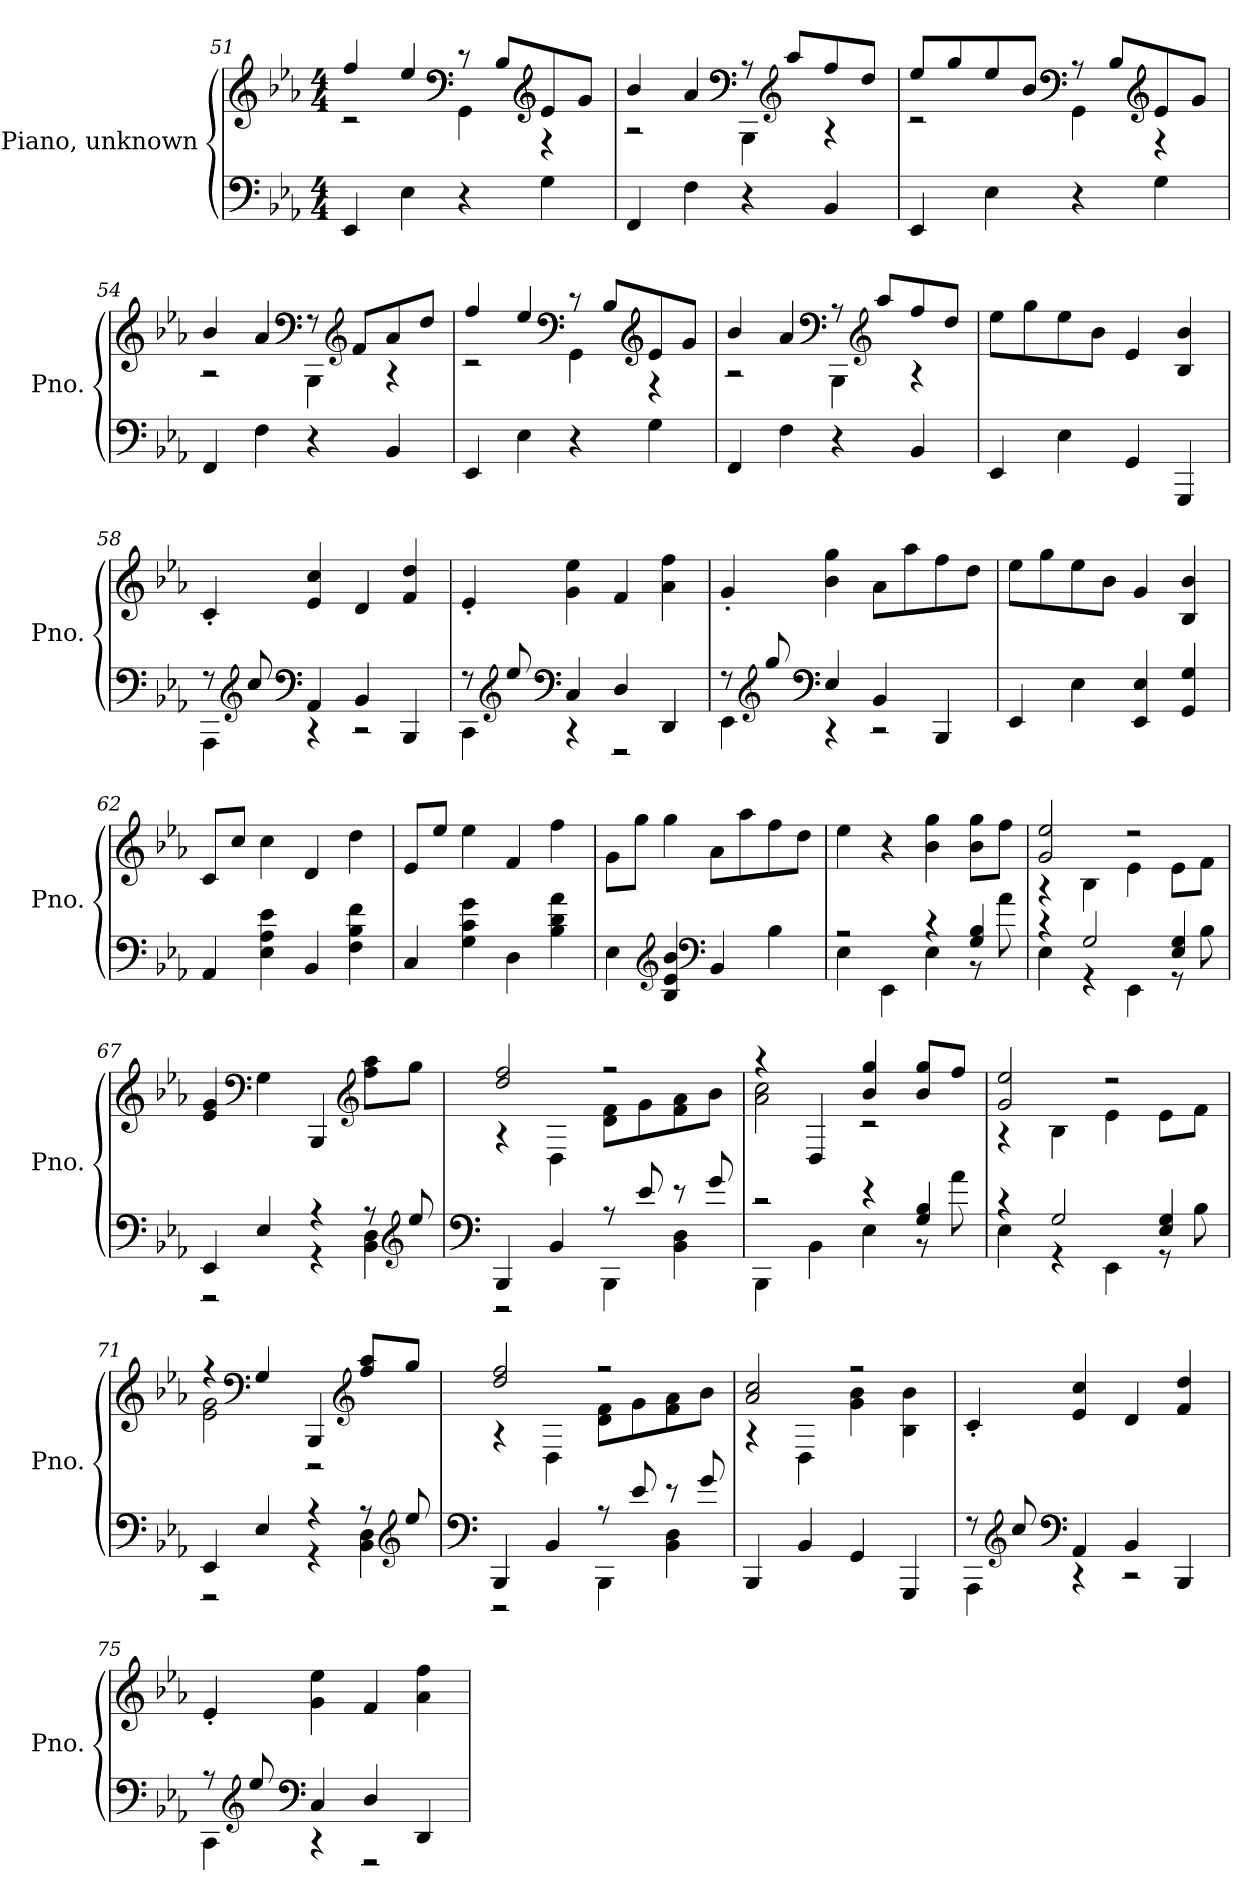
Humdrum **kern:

**kern	**kern
*part1	*part1
*staff2	*staff1
*I"Piano, unknown	*
*I'Pno.	*
*clefF4	*clefG2
*k[b-e-a-]	*k[b-e-a-]
*M4/4	*M4/4
=51	=51
*	*^
4EE-/	4ff/	2r
4E-\	4ee-/	.
*	*clefF4	*
4r	8r	4GG\
.	8B-/L	.
*	*clefG2	*
4G\	8e-/	4r
.	8g/J	.
=52	=52	=52
4FF/	4b-/	2r
4F\	4a-/	.
*	*clefF4	*
4r	8r	4BBB-\
*	*clefG2	*
.	8aa-/L	.
4BB-/	8ff/	4r
.	8dd/J	.
!!LO:PB:g=z	!!
=53	=53	=53
4EE-/	8ee-/L	2r
.	8gg/	.
4E-\	8ee-/	.
.	8b-/J	.
*	*clefF4	*
4r	8r	4GG\
.	8B-/L	.
*	*clefG2	*
4G\	8e-/	4r
.	8g/J	.
=54	=54	=54
4FF/	4b-/	2r
4F\	4a-/	.
*	*clefF4	*
4r	8r	4BBB-\
*	*clefG2	*
.	8f/L	.
4BB-/	8a-/	4r
.	8dd/J	.
=55	=55	=55
4EE-/	4ff/	2r
4E-\	4ee-/	.
*	*clefF4	*
4r	8r	4GG\
.	8B-/L	.
*	*clefG2	*
4G\	8e-/	4r
.	8g/J	.
=56	=56	=56
4FF/	4b-/	2r
4F\	4a-/	.
*	*clefF4	*
4r	8r	4BBB-\
*	*clefG2	*
.	8aa-/L	.
4BB-/	8ff/	4r
.	8dd/J	.
*	*v	*v
!!LO:LB:g=z
=57	=57
4EE-/	8ee-\L
.	8gg\
4E-\	8ee-\
.	8b-\J
4GG/	4e-/
4GGG/	4B-/ 4b-/
=58	=58
*^	*
8r	4AAA-\	4c'/
*clefG2	*	*
8cc/	.	.
*clefF4	*	*
4AA-/	4r	4e-/ 4cc/
4BB-/	2r	4d/
4BBB-/	.	4f/ 4dd/
=59	=59	=59
8r	4CC\	4e-'/
*clefG2	*	*
8ee-/	.	.
*clefF4	*	*
4C/	4r	4g\ 4ee-\
4D/	2r	4f/
4DD/	.	4a-\ 4ff\
=60	=60	=60
8r	4EE-\	4g'/
*clefG2	*	*
8gg/	.	.
*clefF4	*	*
4E-/	4r	4b-\ 4gg\
4BB-/	2r	8a-\L
.	.	8aa-\
4BBB-/	.	8ff\
.	.	8dd\J
*v	*v	*
!!LO:LB:g=z
=61	=61
4EE-/	8ee-\L
.	8gg\
4E-\	8ee-\
.	8b-\J
4EE-/ 4E-/	4g/
4GG/ 4G/	4B-/ 4b-/
=62	=62
4AA-/	8c/L
.	8cc/J
4E-\ 4A-\ 4e-\	4cc\
4BB-/	4d/
4F\ 4B-\ 4f\	4dd\
=63	=63
4C/	8e-/L
.	8ee-/J
4G\ 4c\ 4g\	4ee-\
4D\	4f/
4B-\ 4d\ 4a-\	4ff\
=64	=64
4E-\	8g\L
.	8gg\J
*clefG2	*
4B-/ 4e-/ 4b-/	4gg\
*clefF4	*
4BB-/	8a-\L
.	8aa-\
4B-\	8ff\
.	8dd\J
=65	=65
*^	*
2r	4E-\	4ee-\
.	4EE-\	4r
4r	4E-\	4b-\ 4gg\
4G/ 4B-/	8r	8b-\ 8gg\L
.	8a-\	8ff\J
=66	=66	=66
*	*	*^
4r	4E-\	2g/ 2ee-/	4r
2G/	4r	.	4B-\
.	4EE-\	2r	4e-\
4E-/ 4G/	8r	.	8e-\L
.	8B-\	.	8f\J
*	*	*v	*v
!!LO:LB:g=z
=67	=67	=67
4EE-/	2r	4e-/ 4g/
*	*	*clefF4
4E-/	.	4G\
4r	4r	4BBB-/
*	*	*clefG2
8r	4BB-\ 4D\	8ff\ 8aa-\L
*clefG2	*	*
8ee-/	.	8gg\J
=68	=68	=68
*clefF4	*	*
*	*	*^
4BBB-/	2r	2dd/ 2ff/	4r
4BB-/	.	.	4D\
8r	4BBB-\	2r	8d\ 8f\L
8e-/	.	.	8g\
8r	4BB-\ 4D\	.	8f\ 8a-\
8g/	.	.	8b-\J
=69	=69	=69	=69
2r	4BBB-\	4r	2a-\ 2cc\
.	4BB-\	4D/	.
4r	4E-\	4b-/ 4gg/	2r
4G/ 4B-/	8r	8b-/ 8gg/L	.
.	8a-\	8ff/J	.
=70	=70	=70	=70
4r	4E-\	2g/ 2ee-/	4r
2G/	4r	.	4B-\
.	4EE-\	2r	4e-\
4E-/ 4G/	8r	.	8e-\L
.	8B-\	.	8f\J
!!LO:LB:g=z	!!
=71	=71	=71	=71
4EE-/	2r	4r	2e-\ 2g\
*	*	*clefF4	*
4E-/	.	4G/	.
4r	4r	4BBB-/	2r
*	*	*clefG2	*
8r	4BB-\ 4D\	8ff/ 8aa-/L	.
*clefG2	*	*	*
8ee-/	.	8gg/J	.
=72	=72	=72	=72
*clefF4	*	*	*
4BBB-/	2r	2dd/ 2ff/	4r
4BB-/	.	.	4D\
8r	4BBB-\	2r	8d\ 8f\L
8e-/	.	.	8g\
8r	4BB-\ 4D\	.	8f\ 8a-\
8g/	.	.	8b-\J
*v	*v	*	*
=73	=73	=73
4BBB-/	2a-/ 2cc/	4r
4BB-/	.	4D\
4GG/	2r	4g\ 4b-\
4GGG/	.	4B-\ 4b-\
*	*v	*v
=74	=74
*^	*
8r	4AAA-\	4c'/
*clefG2	*	*
8cc/	.	.
*clefF4	*	*
4AA-/	4r	4e-/ 4cc/
4BB-/	2r	4d/
4BBB-/	.	4f/ 4dd/
!!LO:LB:g=z
=75	=75	=75
8r	4CC\	4e-'/
*clefG2	*	*
8ee-/	.	.
*clefF4	*	*
4C/	4r	4g\ 4ee-\
4D/	2r	4f/
4DD/	.	4a-\ 4ff\
*v	*v	*
=	=
*-	*-
